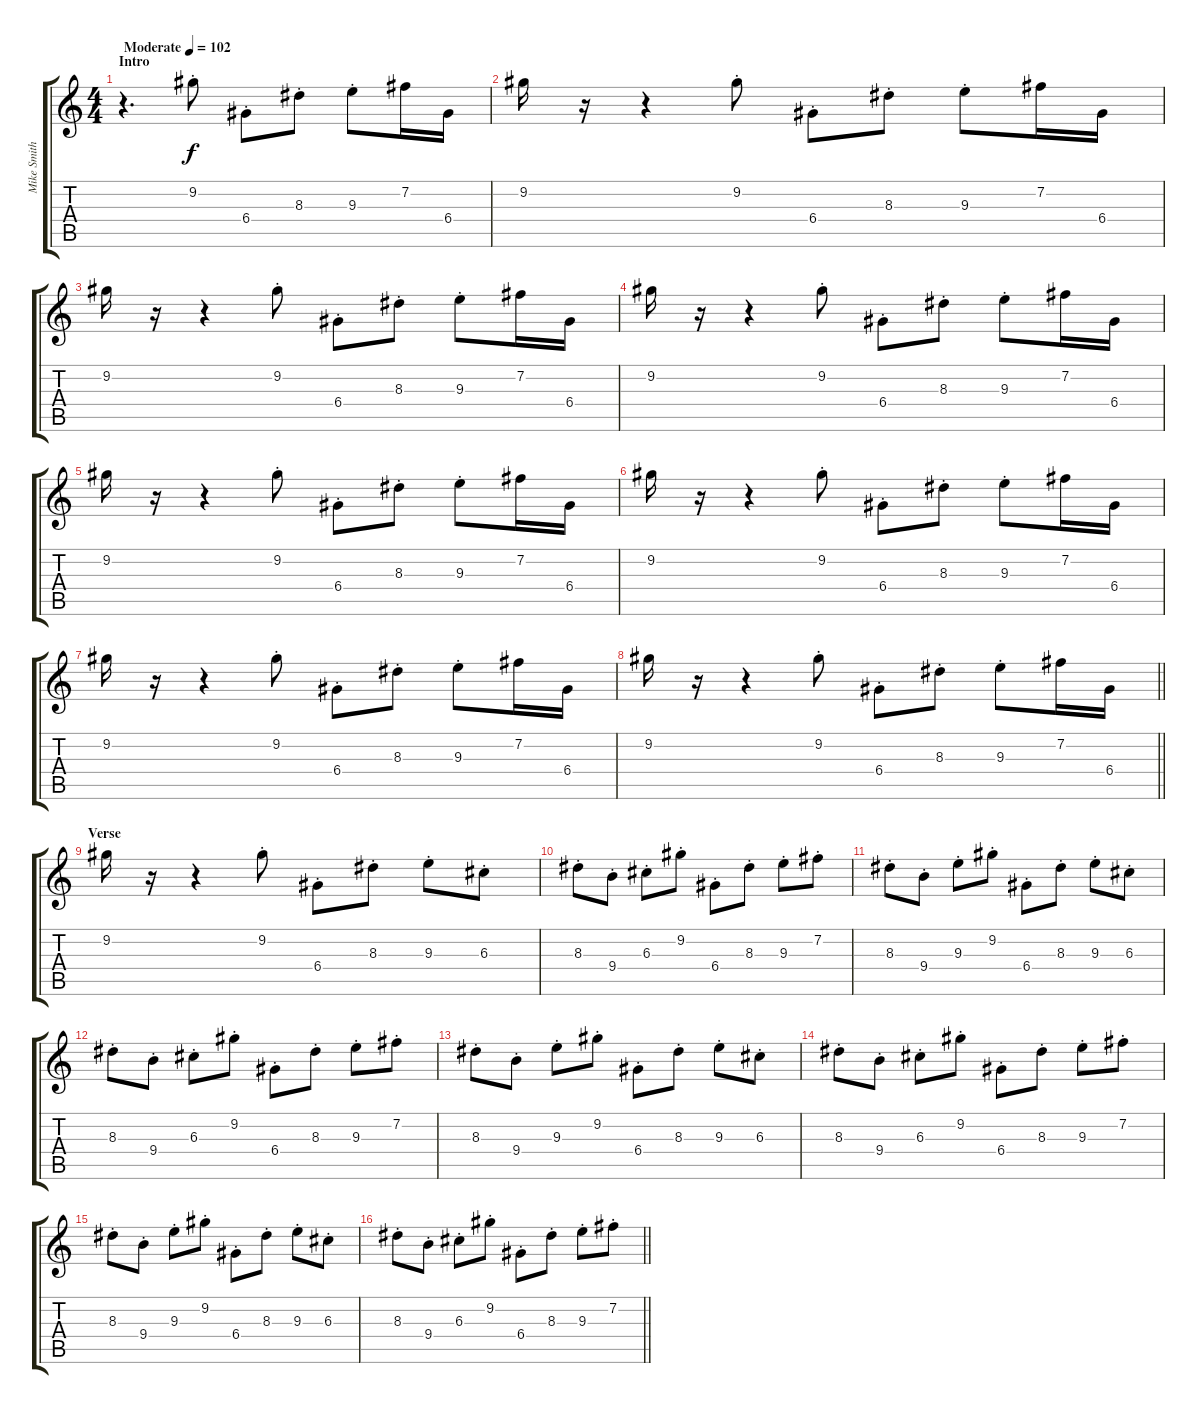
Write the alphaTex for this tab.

\track ("Mike Smith (Delay #2)" "Mike Smith") {instrument overdrivenguitar}
\staff {score tabs}
\tuning (E4 B3 G3 D3 A2 E2) {hide}
\ts (4 4)
\section ("" "Intro")
\tempo (102 "Moderate")
\clef g2
\ks c
r.4{d dy f instrument overdrivenguitar} 9.2{st}.8 6.4{st}.8 8.3{st}.8 9.3{st}.8 7.2.16 6.4.16 |
9.2.16 r.16 r.4 9.2{st}.8 6.4{st}.8 8.3{st}.8 9.3{st}.8 7.2.16 6.4.16 |
9.2.16 r.16 r.4 9.2{st}.8 6.4{st}.8 8.3{st}.8 9.3{st}.8 7.2.16 6.4.16 |
9.2.16 r.16 r.4 9.2{st}.8 6.4{st}.8 8.3{st}.8 9.3{st}.8 7.2.16 6.4.16 |
9.2.16 r.16 r.4 9.2{st}.8 6.4{st}.8 8.3{st}.8 9.3{st}.8 7.2.16 6.4.16 |
9.2.16 r.16 r.4 9.2{st}.8 6.4{st}.8 8.3{st}.8 9.3{st}.8 7.2.16 6.4.16 |
9.2.16 r.16 r.4 9.2{st}.8 6.4{st}.8 8.3{st}.8 9.3{st}.8 7.2.16 6.4.16 |
\barLineRight lightlight
9.2.16 r.16 r.4 9.2{st}.8 6.4{st}.8 8.3{st}.8 9.3{st}.8 7.2.16 6.4.16 |
\section ("" "Verse")
9.2.16 r.16 r.4 9.2{st}.8 6.4{st}.8 8.3{st}.8 9.3{st}.8 6.3{st}.8 |
8.3{st}.8 9.4{st}.8 6.3{st}.8 9.2{st}.8 6.4{st}.8 8.3{st}.8 9.3{st}.8 7.2{st}.8 |
8.3{st}.8 9.4{st}.8 9.3{st}.8 9.2{st}.8 6.4{st}.8 8.3{st}.8 9.3{st}.8 6.3{st}.8 |
8.3{st}.8 9.4{st}.8 6.3{st}.8 9.2{st}.8 6.4{st}.8 8.3{st}.8 9.3{st}.8 7.2{st}.8 |
8.3{st}.8 9.4{st}.8 9.3{st}.8 9.2{st}.8 6.4{st}.8 8.3{st}.8 9.3{st}.8 6.3{st}.8 |
8.3{st}.8 9.4{st}.8 6.3{st}.8 9.2{st}.8 6.4{st}.8 8.3{st}.8 9.3{st}.8 7.2{st}.8 |
8.3{st}.8 9.4{st}.8 9.3{st}.8 9.2{st}.8 6.4{st}.8 8.3{st}.8 9.3{st}.8 6.3{st}.8 |
\barLineRight lightlight
8.3{st}.8 9.4{st}.8 6.3{st}.8 9.2{st}.8 6.4{st}.8 8.3{st}.8 9.3{st}.8 7.2{st}.8
